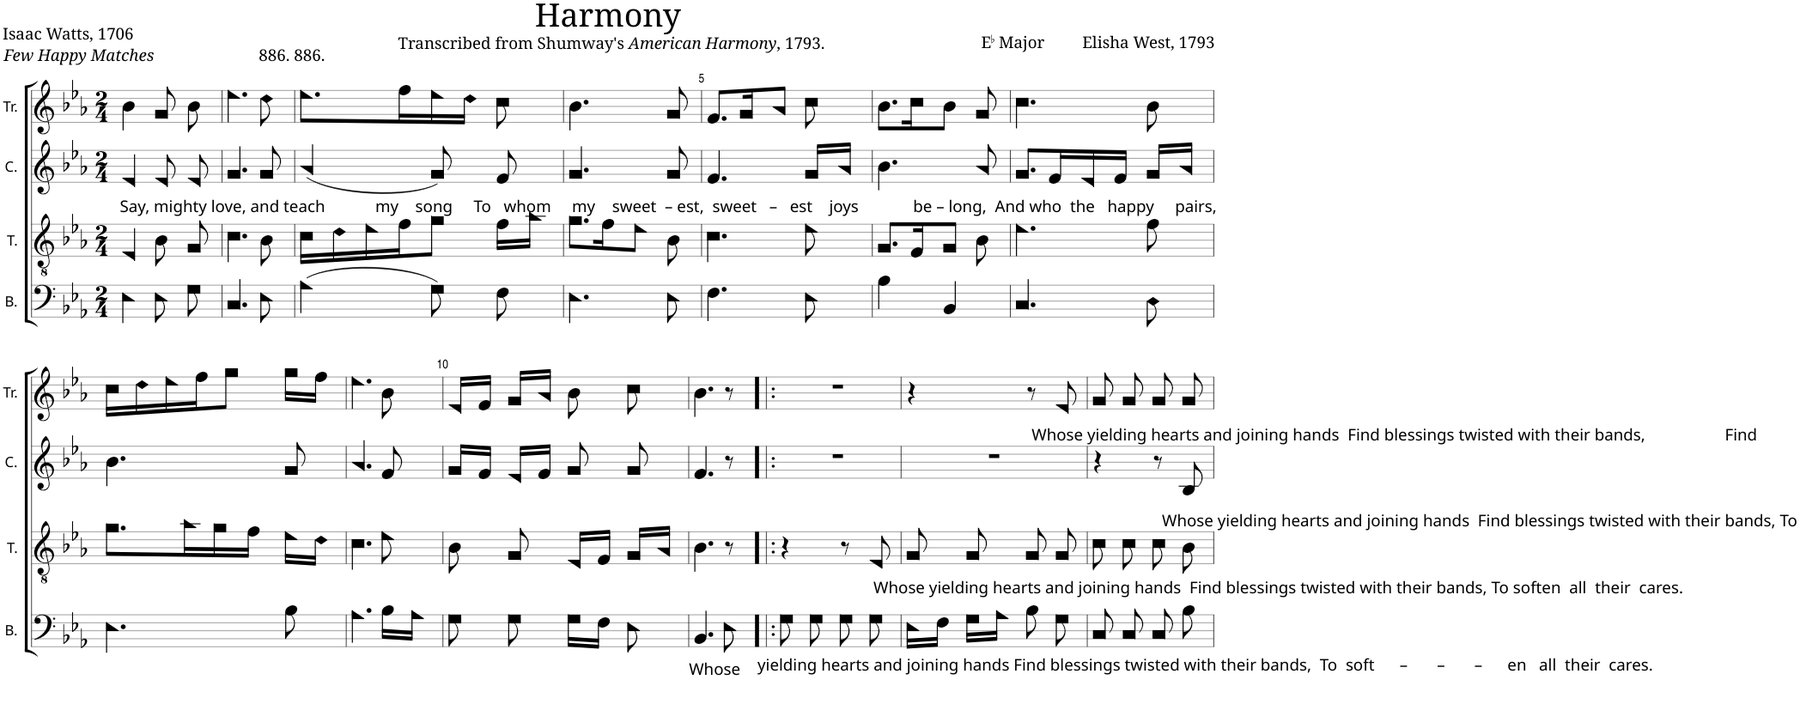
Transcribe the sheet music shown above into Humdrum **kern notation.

**kern	**kern	**kern	**kern
*part4	*part3	*part2	*part1
*staff4	*staff3	*staff2	*staff1
*I"B.	*I"T.	*I"C.	*I"Tr.
*I'B.	*I'T.	*I'C.	*I'Tr.
*clefF4	*clefGv2	*clefG2	*clefG2
*k[b-e-a-]	*k[b-e-a-]	*k[b-e-a-]	*k[b-e-a-]
*M2/4	*M2/4	*M2/4	*M2/4
=1	=1	=1	=1
!	!	!LO:TX:b:t=Say, mighty love, and teach            my    song     To   whom     my    sweet  – est,  sweet   –   est    joys             be – long,  And who  the   happy     pairs,	!
4E-!\	4E-!/	4e-!/	4b-!\
8E-!\	8B-!\	8e-!/	8g!/
8G!\	8G!/	8e-!/	8b-!\
=2	=2	=2	=2
4.C!/	4.c!\	4.g!/	4.ee-!\
8E-!\	8B-!\	8g!/	8dd!\
=3	=3	=3	=3
(4A-!\	16c!\LL	(4a-!/	8.ee-!\L
.	16d!\	.	.
.	16e-!\	.	.
.	16f!\J	.	16ff!\L
8G!\)	8g!\J	8g!/)	16ee-!\
.	.	.	16dd!\JJ
8F!\	16f!\LL	8f!/	8cc!\
.	16a-!\JJ	.	.
=4	=4	=4	=4
4.E-!\	8.g!\L	4.g!/	4.b-!\
.	16f!\K	.	.
.	8e-!\J	.	.
8E-!\	8B-!\	8g!/	8g!/
=5	=5	=5	=5
4.F!\	4.c!\	4.f!/	8.f!/L
.	.	.	16g!/K
.	.	.	8a-!/J
8E-!\	8e-!\	16g!/LL	8cc!\
.	.	16a-!/JJ	.
=6	=6	=6	=6
4B-!\	8.G!/L	4.b-!\	8.b-!\L
.	16F!/K	.	16cc!\K
4BB-!/	8G!/J	.	8b-!\J
.	8B-!\	8a-!/	8g!/
=7	=7	=7	=7
4.C!/	4.e-!\	8.g!/L	4.cc!\
.	.	16f!/L	.
.	.	16e-!/	.
.	.	16f!/JJ	.
8D!\	8f!\	16g!/LL	8b-!\
.	.	16a-!/JJ	.
!!LO:LB:g=z
=8	=8	=8	=8
4.E-!\	8.g!\L	4.b-!\	16cc!\LL
.	.	.	16dd!\
.	.	.	16ee-!\
.	16a-!\L	.	16ff!\J
.	16g!\	.	8gg!\J
.	16f!\JJ	.	.
8B-!\	16e-!\LL	8g!/	16gg!\LL
.	16d!\JJ	.	16ff!\JJ
=9	=9	=9	=9
4.A-!\	4.c!\	4.a-!/	4.ee-!\
16B-!\LL	8e-!\	8f!/	8b-!\
16A-!\JJ	.	.	.
=10	=10	=10	=10
8G!\	8B-!\	16g!/LL	16e-!/LL
.	.	16f!/JJ	16f!/JJ
8G!\	8G!/	16e-!/LL	16g!/LL
.	.	16f!/JJ	16a-!/JJ
16G!\LL	16E-!/LL	8g!/	8b-!\
16F!\JJ	16F!/JJ	.	.
8E-!\	16G!/LL	8g!/	8cc!\
.	16A-!/JJ	.	.
=11	=11	=11	=11
4.BB-!/	4.B-!\	4.f!/	4.b-!\
!LO:TX:b:t=Whose	!	!	!
8E-!\	8r	8r	8r
=12!|:	=12!|:	=12!|:	=12!|:
!LO:TX:b:t=yielding hearts and joining hands Find blessings twisted with their bands,  To  soft      –       –       –      en   all  their  cares.	!	!	!
8G!\	4r	2r	2r
8G!\	.	.	.
8G!\	8r	.	.
!	!LO:TX:b:t=Whose yielding hearts and joining hands  Find blessings twisted with their bands, To soften  all  their  cares.	!	!
8G!\	8E-!/	.	.
=13	=13	=13	=13
16E-!\LL	8G!/	2r	4r
16F!\JJ	.	.	.
16G!\LL	8G!/	.	.
16A-!\JJ	.	.	.
8B-!\	8G!/	.	8r
!	!	!	!LO:TX:b:t=Whose yielding hearts and joining hands  Find blessings twisted with their bands,                   Find
8G!\	8G!/	.	8e-!/
=14	=14	=14	=14
8C!/	8c!\	4r	8g!/
8C!/	8c!\	.	8g!/
8C!/	8c!\	8r	8g!/
!	!	!LO:TX:b:t=Whose yielding hearts and joining hands  Find blessings twisted with their bands, To	!
8B-!\	8B-!\	8B-!/	8g!/
=	=	=	=
*-	*-	*-	*-
